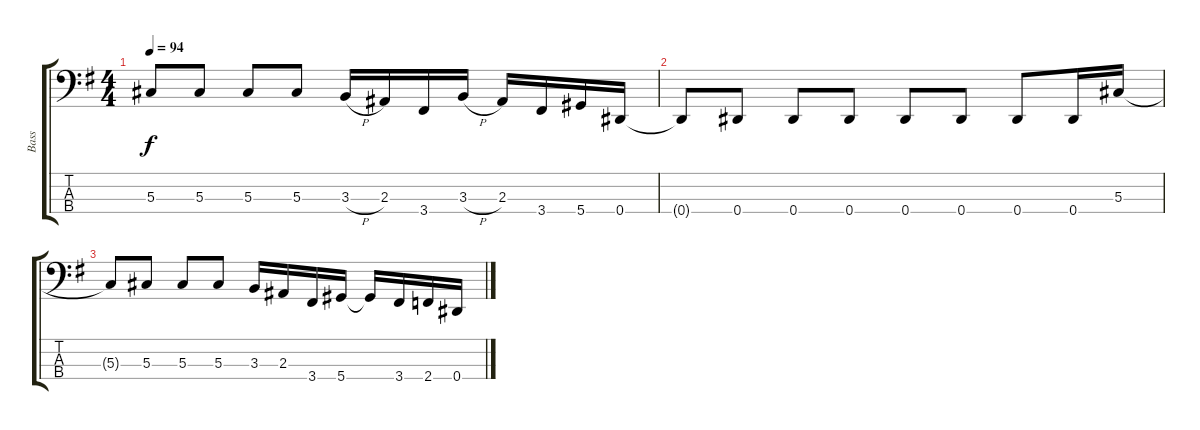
\track ("Bass" "Bass") {instrument electricbassfinger}
\staff {score tabs}
\tuning (Gb2 Db2 Ab1 Eb1) {hide}
\ts (4 4)
\tempo 94
\clef f4
\ks g
5.3{t}.8{dy f} 5.3.8 5.3.8 5.3.8 3.3{h}.16 2.3.16 3.4.16 3.3{h}.16 2.3.16 3.4.16 5.4.16 0.4.16 |
0.4{t}.8 0.4.8 0.4.8 0.4.8 0.4.8 0.4.8 0.4.8 0.4.16 5.3.16 |
5.3{t}.8 5.3.8 5.3.8 5.3.8 3.3.16 2.3.16 3.4.16 5.4.16 5.4{t}.16 3.4.16 2.4.16 0.4.16
